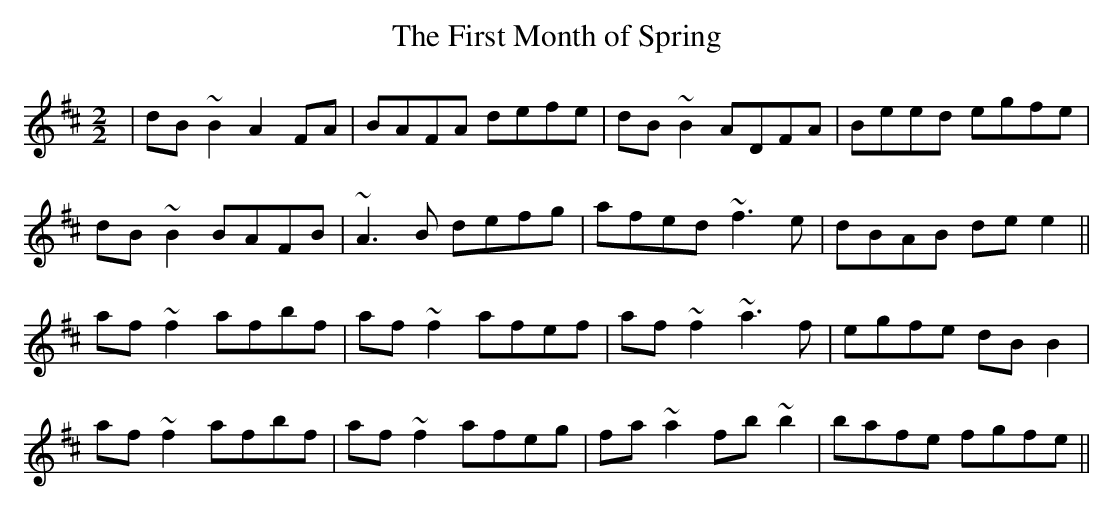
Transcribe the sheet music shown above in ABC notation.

X:1
T:The First Month of Spring
M:2/2
L:1/8
K:D
|dB~B2 A2FA|BAFA defe|dB~B2 ADFA|Beed egfe|!
dB~B2 BAFB|~A3B defg|afed ~f3e|dBAB dee2||!
af~f2 afbf|af~f2 afef|af~f2 ~a3f|egfe dBB2|!
af~f2 afbf|af~f2 afeg|fa~a2 fb~b2|bafe fgfe||!
